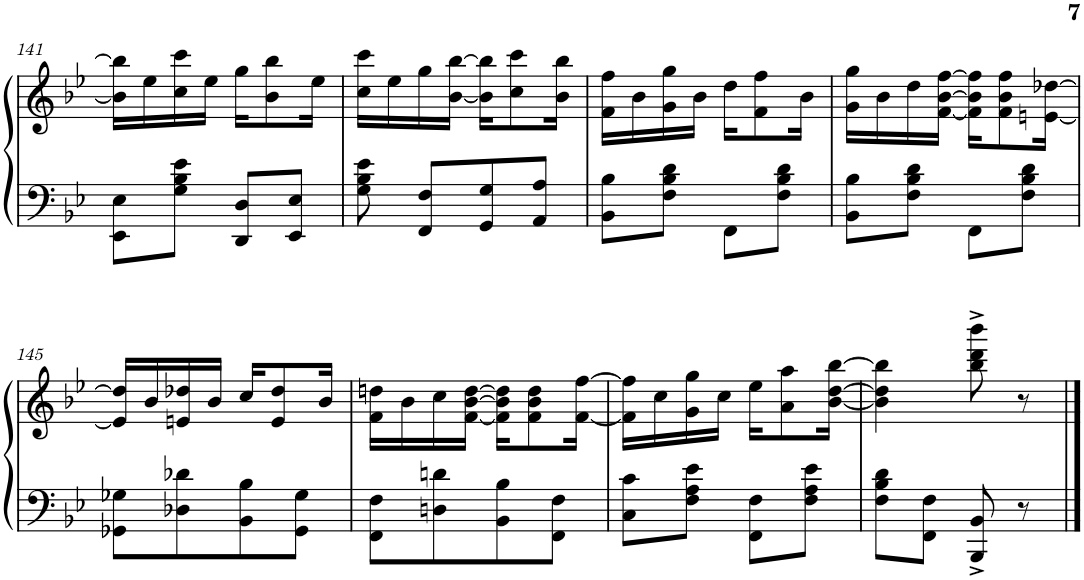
**kern	**kern
*part1	*part1
*staff2	*staff1
*I"Piano	*
*I'Pno.	*
!!LO:PB:g=z
*clefF4	*clefG2
*k[b-e-]	*k[b-e-]
*M2/4	*M2/4
=141	=141
8EE-\ 8E-\L	16b-\] 16bb-\]LL
.	16ee-\
8G\ 8B-\ 8e-\J	16cc\ 16ccc\
.	16ee-\JJ
8DD/ 8D/L	16gg\KL
.	8b-\ 8bb-\
8EE-/ 8E-/J	.
.	16ee-\Jk
=142	=142
8G\ 8B-\ 8e-\	16cc\ 16ccc\LL
.	16ee-\
8FF/ 8F/L	16gg\
.	[<16b-\ [16bb-\JJ
8GG/ 8G/	16b-\] 16bb-\]KL
.	8cc\ 8ccc\
8AA/ 8A/J	.
.	16b-\ 16bb-\Jk
=143	=143
8BB-\ 8B-\L	16f\ 16ff\LL
.	16b-\
8F\ 8B-\ 8d\J	16g\ 16gg\
.	16b-\JJ
8FF\L	16dd\KL
.	8f\ 8ff\
8F\ 8B-\ 8d\J	.
.	16b-\Jk
=144	=144
8BB-\ 8B-\L	16g\ 16gg\LL
.	16b-\
8F\ 8B-\ 8d\J	16dd\
.	[<16f\ [16b-\ [16ff\JJ
8FF\L	16f\] 16b-\] 16ff\]KL
.	8f\ 8b-\ 8ff\
8F\ 8B-\ 8d\J	.
.	[16en\ [16dd-X\Jk
!!LO:LB:g=z
=145	=145
8GG-X\ 8G-X\L	16e/] 16dd-/]LL
.	16b-/
8D-X\ 8d-X\	16en/ 16dd-X/
.	16b-/JJ
8BB-\ 8B-\	16cc/KL
.	8e/ 8dd-/
8GG-\ 8G-\J	.
.	16b-/Jk
=146	=146
8FF\ 8F\L	16f\ 16ddn\LL
.	16b-\
8Dn\ 8dn\	16cc\
.	[<16f\ [16b-\ [16dd\JJ
8BB-\ 8B-\	16f\] 16b-\] 16dd\]KL
.	8f\ 8b-\ 8dd\
8FF\ 8F\J	.
.	[<16f\ [16ff\Jk
=147	=147
8C\ 8c\L	16f\] 16ff\]LL
.	16cc\
8F\ 8A\ 8e-\J	16g\ 16gg\
.	16cc\JJ
8FF\ 8F\L	16ee-\KL
.	8a\ 8aa\
8F\ 8A\ 8e-\J	.
.	[16b-\ [16dd\ [16bb-\Jk
=148	=148
8F\ 8B-\ 8d\L	4b-\] 4dd\] 4bb-\]
8FF\ 8F\J	.
8BBB-/^ 8BB-/^	8bb-\^ 8ddd\^ 8bbb-\^
8r	8r
==	==
*-	*-
